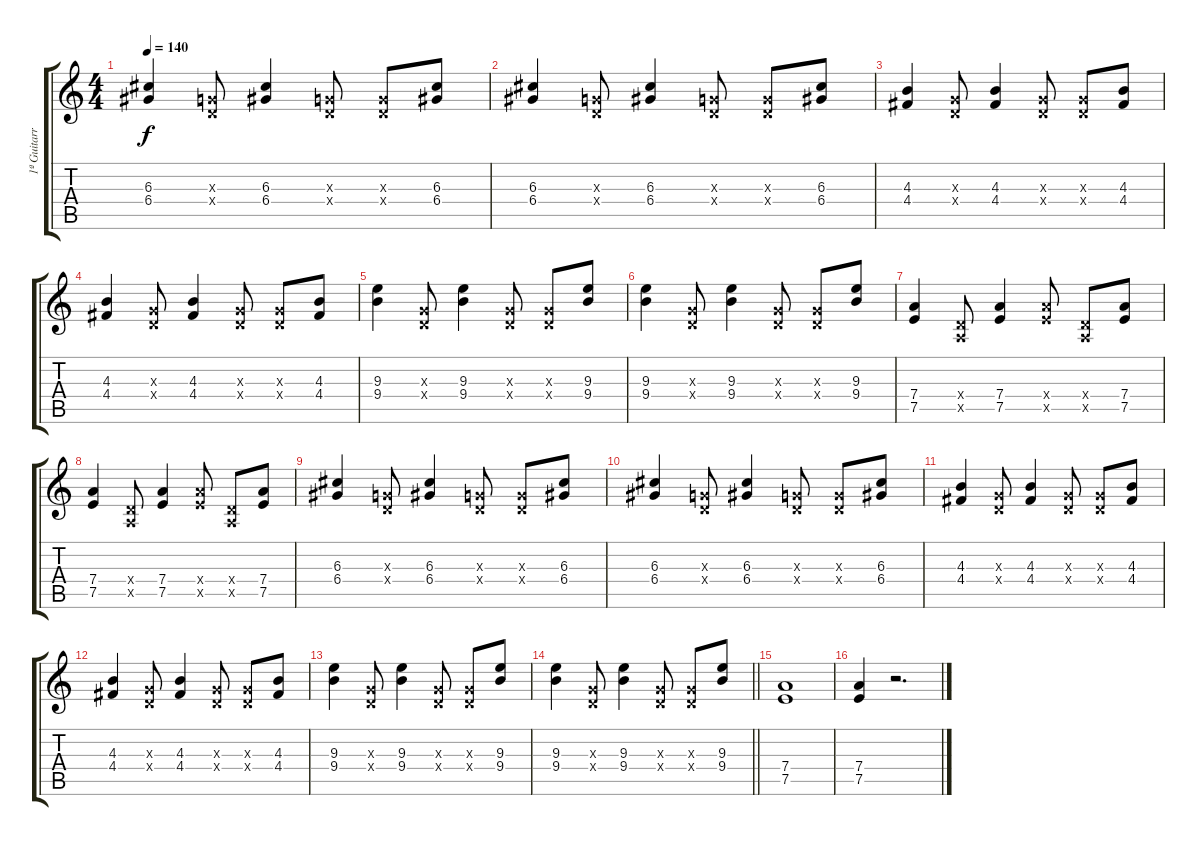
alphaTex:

\track ("1ª Guitarra" "1ª Guitarr") {instrument distortionguitar}
\staff {score tabs}
\tuning (E4 B3 G3 D3 A2 E2) {hide}
\ts (4 4)
\tempo 140
\clef g2
\ks c
(6.3 6.4).4{dy f} (0.3{x} 0.4{x}).8 (6.3 6.4).4 (0.3{x} 0.4{x}).8 (0.3{x} 0.4{x}).8 (6.3 6.4).8 |
(6.3 6.4).4 (0.3{x} 0.4{x}).8 (6.3 6.4).4 (0.3{x} 0.4{x}).8 (0.3{x} 0.4{x}).8 (6.3 6.4).8 |
(4.3 4.4).4 (0.3{x} 0.4{x}).8 (4.3 4.4).4 (0.3{x} 0.4{x}).8 (0.3{x} 0.4{x}).8 (4.3 4.4).8 |
(4.3 4.4).4 (0.3{x} 0.4{x}).8 (4.3 4.4).4 (0.3{x} 0.4{x}).8 (0.3{x} 0.4{x}).8 (4.3 4.4).8 |
(9.3 9.4).4 (0.3{x} 0.4{x}).8 (9.3 9.4).4 (0.3{x} 0.4{x}).8 (0.3{x} 0.4{x}).8 (9.3 9.4).8 |
(9.3 9.4).4 (0.3{x} 0.4{x}).8 (9.3 9.4).4 (0.3{x} 0.4{x}).8 (0.3{x} 0.4{x}).8 (9.3 9.4).8 |
(7.4 7.5).4 (0.4{x} 0.5{x}).8 (7.4 7.5).4 (7.4{x} 7.5{x}).8 (0.4{x} 0.5{x}).8 (7.4 7.5).8 |
(7.4 7.5).4 (0.4{x} 0.5{x}).8 (7.4 7.5).4 (7.4{x} 7.5{x}).8 (0.4{x} 0.5{x}).8 (7.4 7.5).8 |
(6.3 6.4).4 (0.3{x} 0.4{x}).8 (6.3 6.4).4 (0.3{x} 0.4{x}).8 (0.3{x} 0.4{x}).8 (6.3 6.4).8 |
(6.3 6.4).4 (0.3{x} 0.4{x}).8 (6.3 6.4).4 (0.3{x} 0.4{x}).8 (0.3{x} 0.4{x}).8 (6.3 6.4).8 |
(4.3 4.4).4 (0.3{x} 0.4{x}).8 (4.3 4.4).4 (0.3{x} 0.4{x}).8 (0.3{x} 0.4{x}).8 (4.3 4.4).8 |
(4.3 4.4).4 (0.3{x} 0.4{x}).8 (4.3 4.4).4 (0.3{x} 0.4{x}).8 (0.3{x} 0.4{x}).8 (4.3 4.4).8 |
(9.3 9.4).4 (0.3{x} 0.4{x}).8 (9.3 9.4).4 (0.3{x} 0.4{x}).8 (0.3{x} 0.4{x}).8 (9.3 9.4).8 |
\barLineRight lightlight
(9.3 9.4).4 (0.3{x} 0.4{x}).8 (9.3 9.4).4 (0.3{x} 0.4{x}).8 (0.3{x} 0.4{x}).8 (9.3 9.4).8 |
(7.4 7.5).1 |
(7.4 7.5).4 r.2{d}
